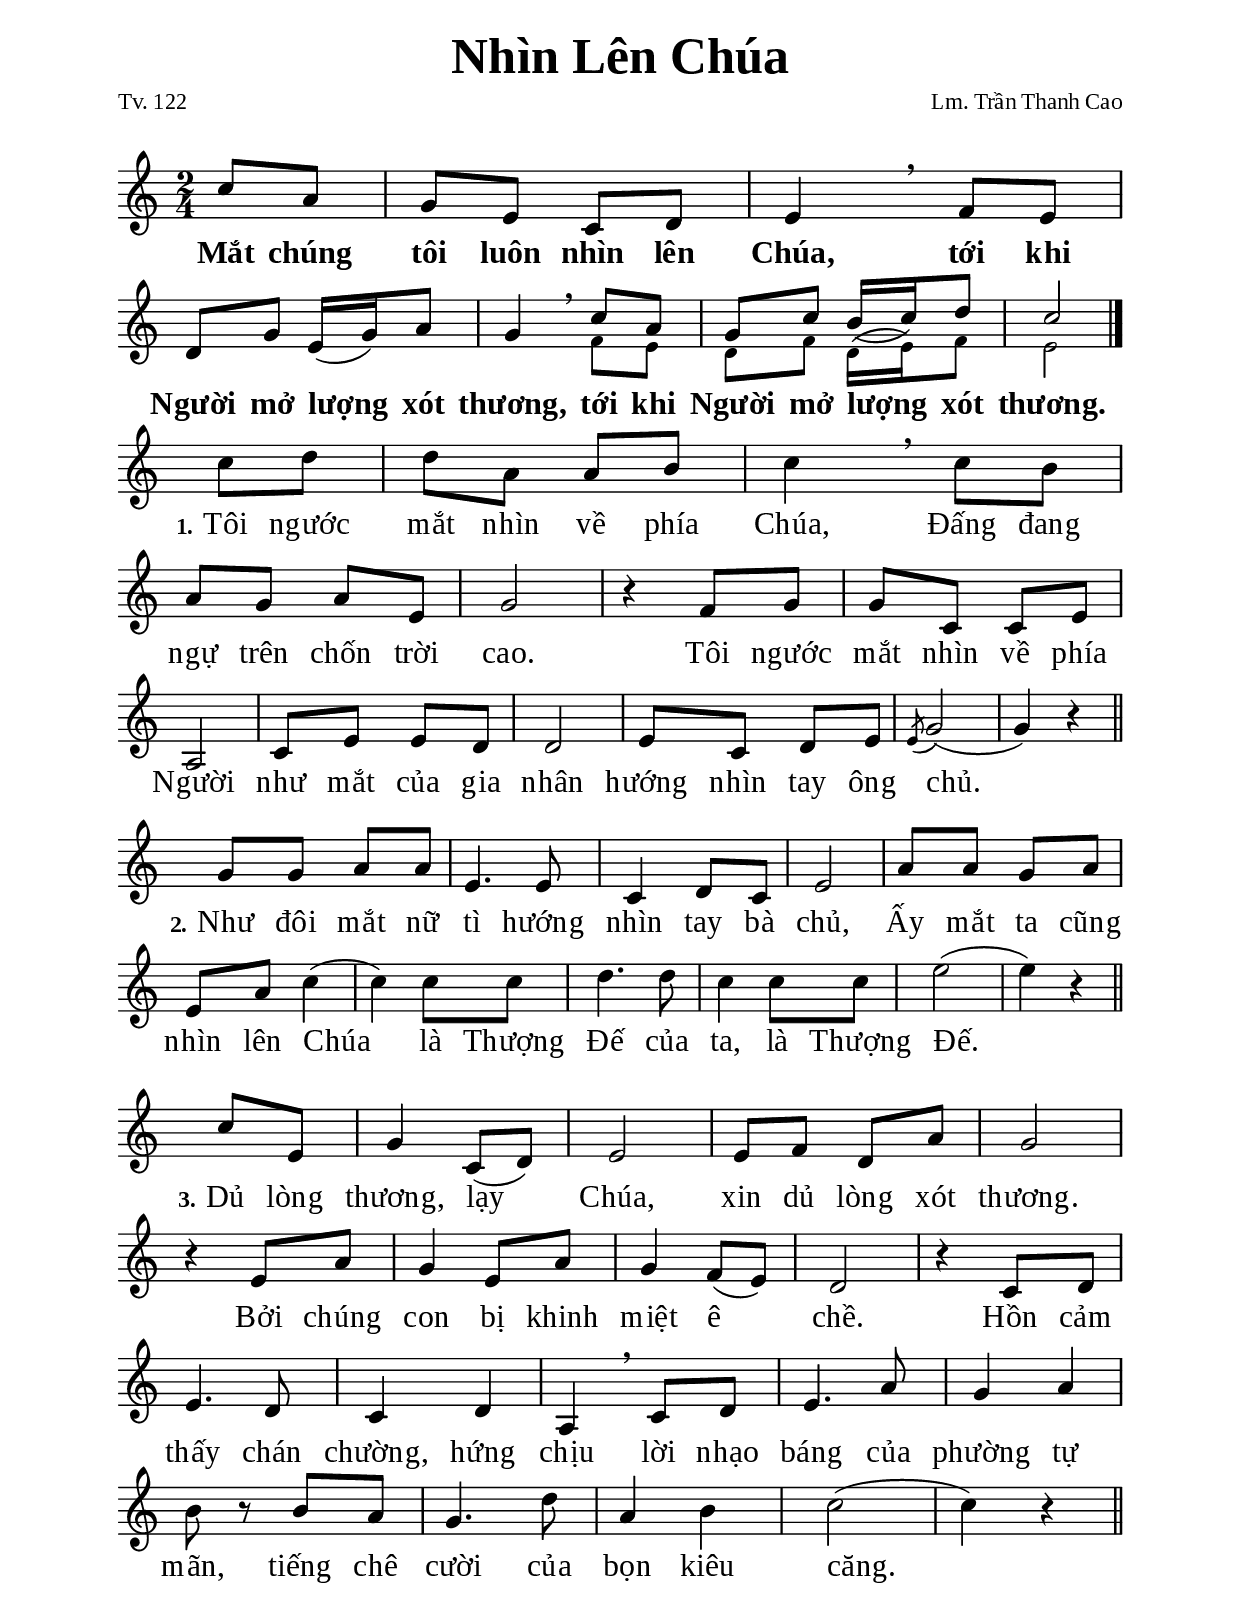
% Cài đặt chung
\version "2.20.0"
\include "english.ly"

\header {
  title = \markup { \fontsize #3 "Nhìn Lên Chúa" }
  poet = "Tv. 122"
  composer = "Lm. Trần Thanh Cao"
  arranger = " "
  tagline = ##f
}

\paper {
  #(set-paper-size "a4")
  top-margin = 10\mm
  bottom-margin = 10\mm
  left-margin = 20\mm
  right-margin = 20\mm
  indent = #0
  #(define fonts
    (make-pango-font-tree
      "Liberation Serif"
      "Liberation Serif"
      "Liberation Serif"
      (/ 20 20)))
  page-count = #1
}

% Nhạc điệp khúc
nhacDiepKhucSop = \relative c'' {
  \partial 4 c8 a |
  g8 e c d |
  e4 \breathe f8 e |
  d g e16 _(g) a8 |
  g4 \breathe c8 a |
  g c b16 _(c) d8 |
  c2 \bar "|."
}

nhacDiepKhucBas = \relative c' {
  \skip 4
  \skip 2
  \skip 2
  \skip 2
  \skip 4 f8 e |
  d f d16 ^(e) f8 |
  e2
}

% Nhạc phiên khúc
nhacPhienKhucMot = \relative c'' {
  \partial 4 c8 d |
  d a a b |
  c4 \breathe c8 b |
  a g a e |
  g2 |
  r4 f8 g |
  g c, c e |
  a,2 |
  c8 e e d |
  d2 |
  e8 c d e |
  \acciaccatura e8 g2 ( |
  g4) r \bar "||"
}

nhacPhienKhucHai = \relative c'' {
  g8 g a a |
  e4. e8 |
  c4 d8 c |
  e2 |
  a8 a g a |
  e a c4 ( |
  c) c8 c |
  d4. d8 |
  c4 c8 c |
  e2 ( |
  e4) r \bar "||"
}

nhacPhienKhucBa = \relative c'' {
  \partial 4 c8 e, |
  g4 c,8 (d) |
  e2 |
  e8 f d a' |
  g2 |
  r4 e8 a |
  g4 e8 a |
  g4 f8 (e) d2 |
  r4 c8 d |
  e4. d8 |
  c4 d |
  a \breathe c8 d |
  e4. a8 |
  g4 a |
  b8 r b a |
  g4. d'8 |
  a4 b |
  c2 ( |
  c4) r \bar "||"
}

% Lời điệp khúc
loiDiepKhuc = \lyricmode {
  Mắt chúng tôi luôn nhìn lên Chúa,
  tới khi Người mở lượng xót thương,
  tới khi Người mở lượng xót thương.
}

% Lời phiên khúc
loiPhienKhucMot = \lyricmode {
  \set stanza = #"1."
  Tôi ngước mắt nhìn về phía Chúa,
  Đấng đang ngự trên chốn trời cao.
  Tôi ngước mắt nhìn về phía Người
  như mắt của gia nhân hướng nhìn tay ông chủ.
}

loiPhienKhucHai = \lyricmode {
  \set stanza = #"2."
  Như đôi mắt nữ tì hướng nhìn tay bà chủ,
  Ấy mắt ta cũng nhìn lên Chúa là Thượng Đế của ta,
  là Thượng Đế.
}

loiPhienKhucBa = \lyricmode {
  \set stanza = #"3."
  Dủ lòng thương, lạy Chúa, xin dủ lòng xót thương.
  Bởi chúng con bị khinh miệt ê chề.
  Hồn cảm thấy chán chường,
  hứng chịu lời nhạo báng của phường tự mãn,
  tiếng chê cười của bọn kiêu căng.
}


% Dàn trang
\score {
  \new ChoirStaff <<
    \new Staff = diepKhuc \with {
        \consists "Merge_rests_engraver"
        \magnifyStaff #(magstep +1)
      }
      <<
      \new Voice = beSop {
        \voiceOne \key c \major \time 2/4 \nhacDiepKhucSop
      }
      \new Voice = beBas {
        \override NoteHead.font-size = #-2
        \voiceTwo \key c \major \time 2/4 \nhacDiepKhucBas
      }
    >>
    \new Lyrics \lyricsto beSop \loiDiepKhuc
  >>
  \layout {
    \override Lyrics.LyricText.font-series = #'bold
    \override Lyrics.LyricText.font-size = #+3
    \override Lyrics.LyricSpace.minimum-distance = #1.3
    \override Score.BarNumber.break-visibility = ##(#f #f #f)
    \override Score.SpacingSpanner.uniform-stretching = ##t
  }
}

\score {
  \new ChoirStaff <<
    \new Staff = phienKhuc \with {
        \magnifyStaff #(magstep +1)
      }
      <<
      \new Voice = beSop {
        \key c \major \time 2/4 \nhacPhienKhucMot
      }
    >>
    \new Lyrics \lyricsto beSop \loiPhienKhucMot
  >>
  \layout {
    \override Staff.TimeSignature.transparent = ##t
    \override Lyrics.LyricText.font-size = #+3
    \override Lyrics.LyricSpace.minimum-distance = #2.0
    \override Score.BarNumber.break-visibility = ##(#f #f #f)
    \override Score.SpacingSpanner.uniform-stretching = ##t
  }
}

\score {
  \new ChoirStaff <<
    \new Staff = phienKhuc \with {
        \magnifyStaff #(magstep +1)
      }
      <<
      \new Voice = beSop {
        \key c \major \time 2/4 \nhacPhienKhucHai
      }
    >>
    \new Lyrics \lyricsto beSop \loiPhienKhucHai
  >>
  \layout {
    \override Staff.TimeSignature.transparent = ##t
    \override Lyrics.LyricText.font-size = #+3
    \override Lyrics.LyricSpace.minimum-distance = #2.0
    \override Score.BarNumber.break-visibility = ##(#f #f #f)
    \override Score.SpacingSpanner.uniform-stretching = ##t
  }
}

\score {
  \new ChoirStaff <<
    \new Staff = phienKhuc \with {
        \magnifyStaff #(magstep +1)
      }
      <<
      \new Voice = beSop {
        \key c \major \time 2/4 \nhacPhienKhucBa
      }
    >>
    \new Lyrics \lyricsto beSop \loiPhienKhucBa
  >>
  \layout {
    \override Staff.TimeSignature.transparent = ##t
    \override Lyrics.LyricText.font-size = #+3
    \override Lyrics.LyricSpace.minimum-distance = #2.0
    \override Score.BarNumber.break-visibility = ##(#f #f #f)
    \override Score.SpacingSpanner.uniform-stretching = ##t
  }
}
